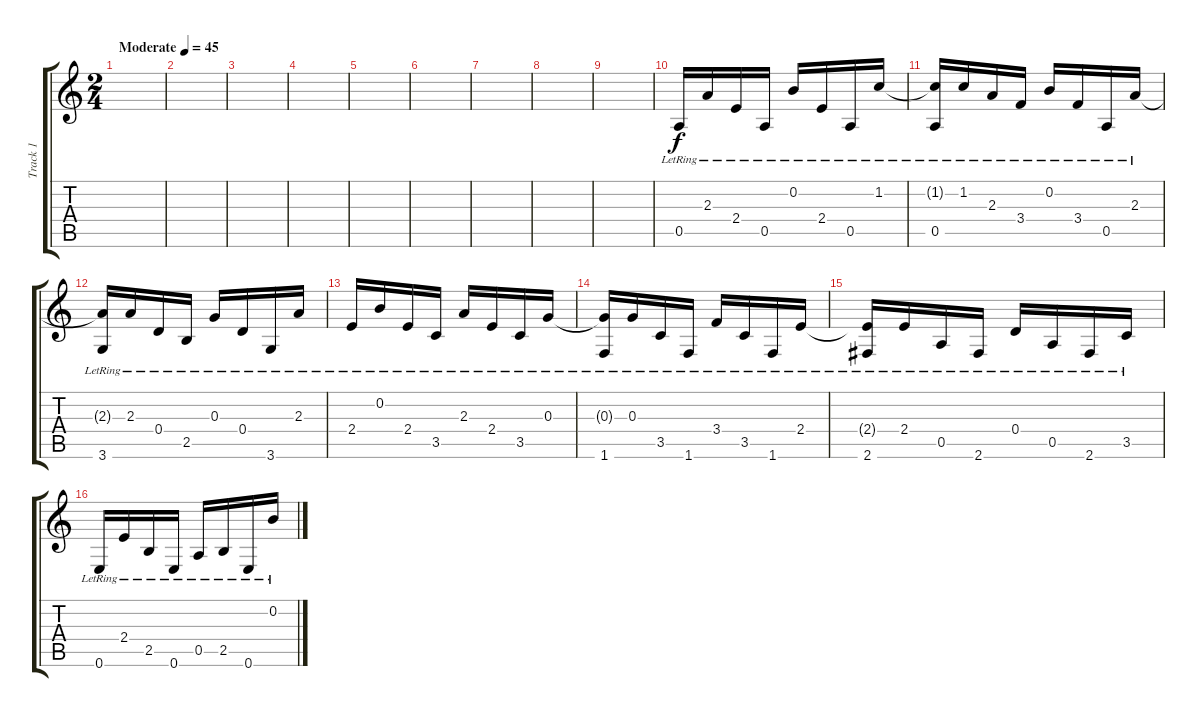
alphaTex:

\track ("Track 1" "Track 1") {instrument acousticguitarnylon}
\staff {score tabs}
\tuning (E4 B3 G3 D3 A2 E2) {hide}
\ts (2 4)
\tempo (45 "Moderate")
\clef g2
\ks c
|
|
|
|
|
|
|
|
|
0.5{lr}.16 2.3{lr}.16 2.4{lr}.16 0.5{lr}.16 0.2{lr}.16 2.4{lr}.16 0.5{lr}.16 1.2{lr}.16 |
(1.2{t} 0.5{lr}).16 1.2{lr}.16 2.3{lr}.16 3.4{lr}.16 0.2{lr}.16 3.4{lr}.16 0.5{lr}.16 2.3{lr}.16 |
(2.3{t} 3.6{lr}).16 2.3{lr}.16 0.4{lr}.16 2.5{lr}.16 0.3{lr}.16 0.4{lr}.16 3.6{lr}.16 2.3{lr}.16 |
2.4{lr}.16 0.2{lr}.16 2.4{lr}.16 3.5{lr}.16 2.3{lr}.16 2.4{lr}.16 3.5{lr}.16 0.3{lr}.16 |
(0.3{t} 1.6{lr}).16 0.3{lr}.16 3.5{lr}.16 1.6{lr}.16 3.4{lr}.16 3.5{lr}.16 1.6{lr}.16 2.4{lr}.16 |
(2.4{t} 2.6{lr}).16 2.4{lr}.16 0.5{lr}.16 2.6{lr}.16 0.4{lr}.16 0.5{lr}.16 2.6{lr}.16 3.5{lr}.16 |
0.6{lr}.16 2.4{lr}.16 2.5{lr}.16 0.6{lr}.16 0.5{lr}.16 2.5{lr}.16 0.6{lr}.16 0.2{lr}.16
